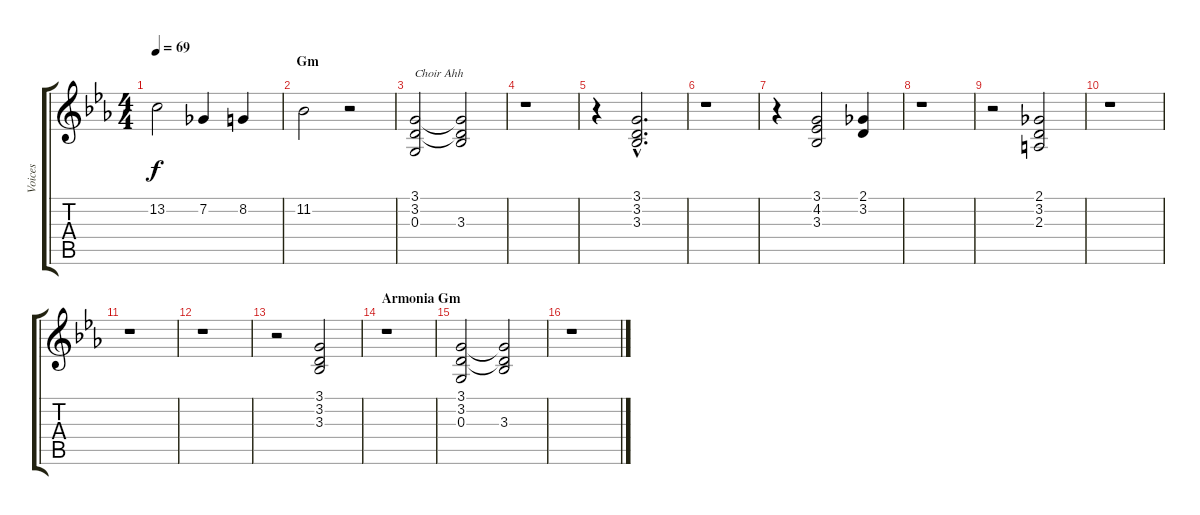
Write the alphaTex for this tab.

\track ("Voices" "Voices") {instrument piccolo}
\staff {score tabs}
\tuning (E4 B3 G3 D3 A2 E2) {hide}
\ts (4 4)
\tempo 69
\clef g2
\ks cminor
13.2.2{dy f} 7.2.4 8.2.4 |
\section ("" "Gm")
11.2.2 r.2 |
(3.1 3.2 0.3).2{txt "Choir Ahh" volume 5 instrument choiraahs} (3.1{t} 3.2{t} 3.3).2 |
r.1 |
r.4 (3.1{hac} 3.2{hac} 3.3{hac}).2{d} |
r.1 |
r.4 (3.1 4.2 3.3).2 (2.1 3.2).4 |
r.1 |
r.2 (2.1 3.2 2.3).2 |
r.1 |
r.1 |
r.1 |
r.2 (3.1 3.2 3.3).2 |
\section ("" "Armonia Gm")
r.1 |
(3.1 3.2 0.3).2 (3.1{t} 3.2{t} 3.3).2 |
r.1
